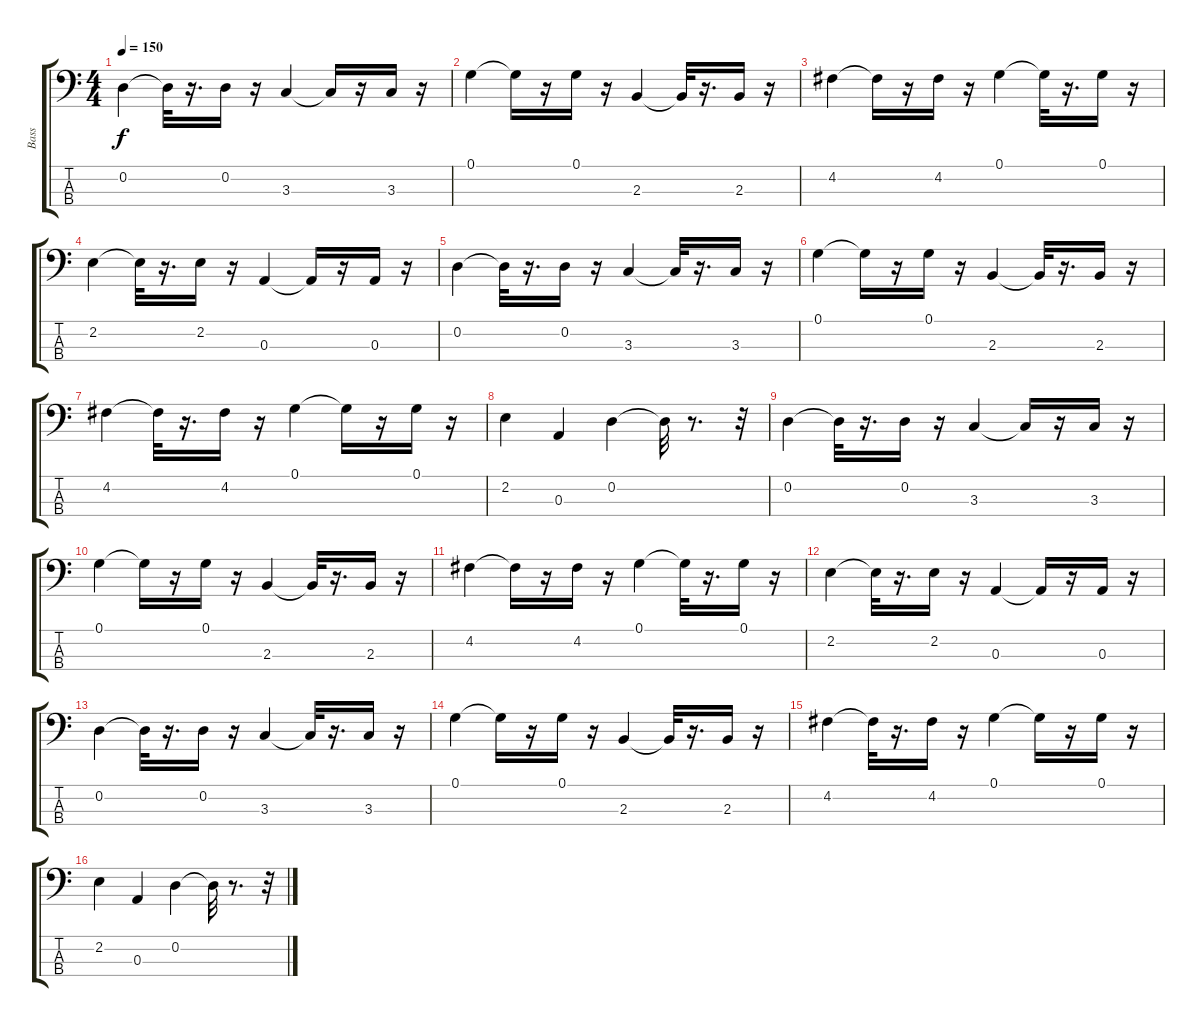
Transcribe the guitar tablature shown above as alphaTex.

\track ("Bass" "Bass") {instrument fretlessbass}
\staff {score tabs}
\tuning (G2 D2 A1 E1) {hide}
\ts (4 4)
\tempo 150
\clef f4
\ks c
0.2.4{dy f} 0.2{t}.32 r.16{d} 0.2.16 r.16 3.3.4 3.3{t}.16 r.16 3.3.16 r.16 |
0.1.4 0.1{t}.16 r.16 0.1.16 r.16 2.3.4 2.3{t}.32 r.16{d} 2.3.16 r.16 |
4.2.4 4.2{t}.16 r.16 4.2.16 r.16 0.1.4 0.1{t}.32 r.16{d} 0.1.16 r.16 |
2.2.4 2.2{t}.32 r.16{d} 2.2.16 r.16 0.3.4 0.3{t}.16 r.16 0.3.16 r.16 |
0.2.4 0.2{t}.32 r.16{d} 0.2.16 r.16 3.3.4 3.3{t}.32 r.16{d} 3.3.16 r.16 |
0.1.4 0.1{t}.16 r.16 0.1.16 r.16 2.3.4 2.3{t}.32 r.16{d} 2.3.16 r.16 |
4.2.4 4.2{t}.32 r.16{d} 4.2.16 r.16 0.1.4 0.1{t}.16 r.16 0.1.16 r.16 |
2.2.4 0.3.4 0.2.4 0.2{t}.32 r.8{d} r.32 |
0.2.4 0.2{t}.32 r.16{d} 0.2.16 r.16 3.3.4 3.3{t}.16 r.16 3.3.16 r.16 |
0.1.4 0.1{t}.16 r.16 0.1.16 r.16 2.3.4 2.3{t}.32 r.16{d} 2.3.16 r.16 |
4.2.4 4.2{t}.16 r.16 4.2.16 r.16 0.1.4 0.1{t}.32 r.16{d} 0.1.16 r.16 |
2.2.4 2.2{t}.32 r.16{d} 2.2.16 r.16 0.3.4 0.3{t}.16 r.16 0.3.16 r.16 |
0.2.4 0.2{t}.32 r.16{d} 0.2.16 r.16 3.3.4 3.3{t}.32 r.16{d} 3.3.16 r.16 |
0.1.4 0.1{t}.16 r.16 0.1.16 r.16 2.3.4 2.3{t}.32 r.16{d} 2.3.16 r.16 |
4.2.4 4.2{t}.32 r.16{d} 4.2.16 r.16 0.1.4 0.1{t}.16 r.16 0.1.16 r.16 |
2.2.4 0.3.4 0.2.4 0.2{t}.32 r.8{d} r.32
